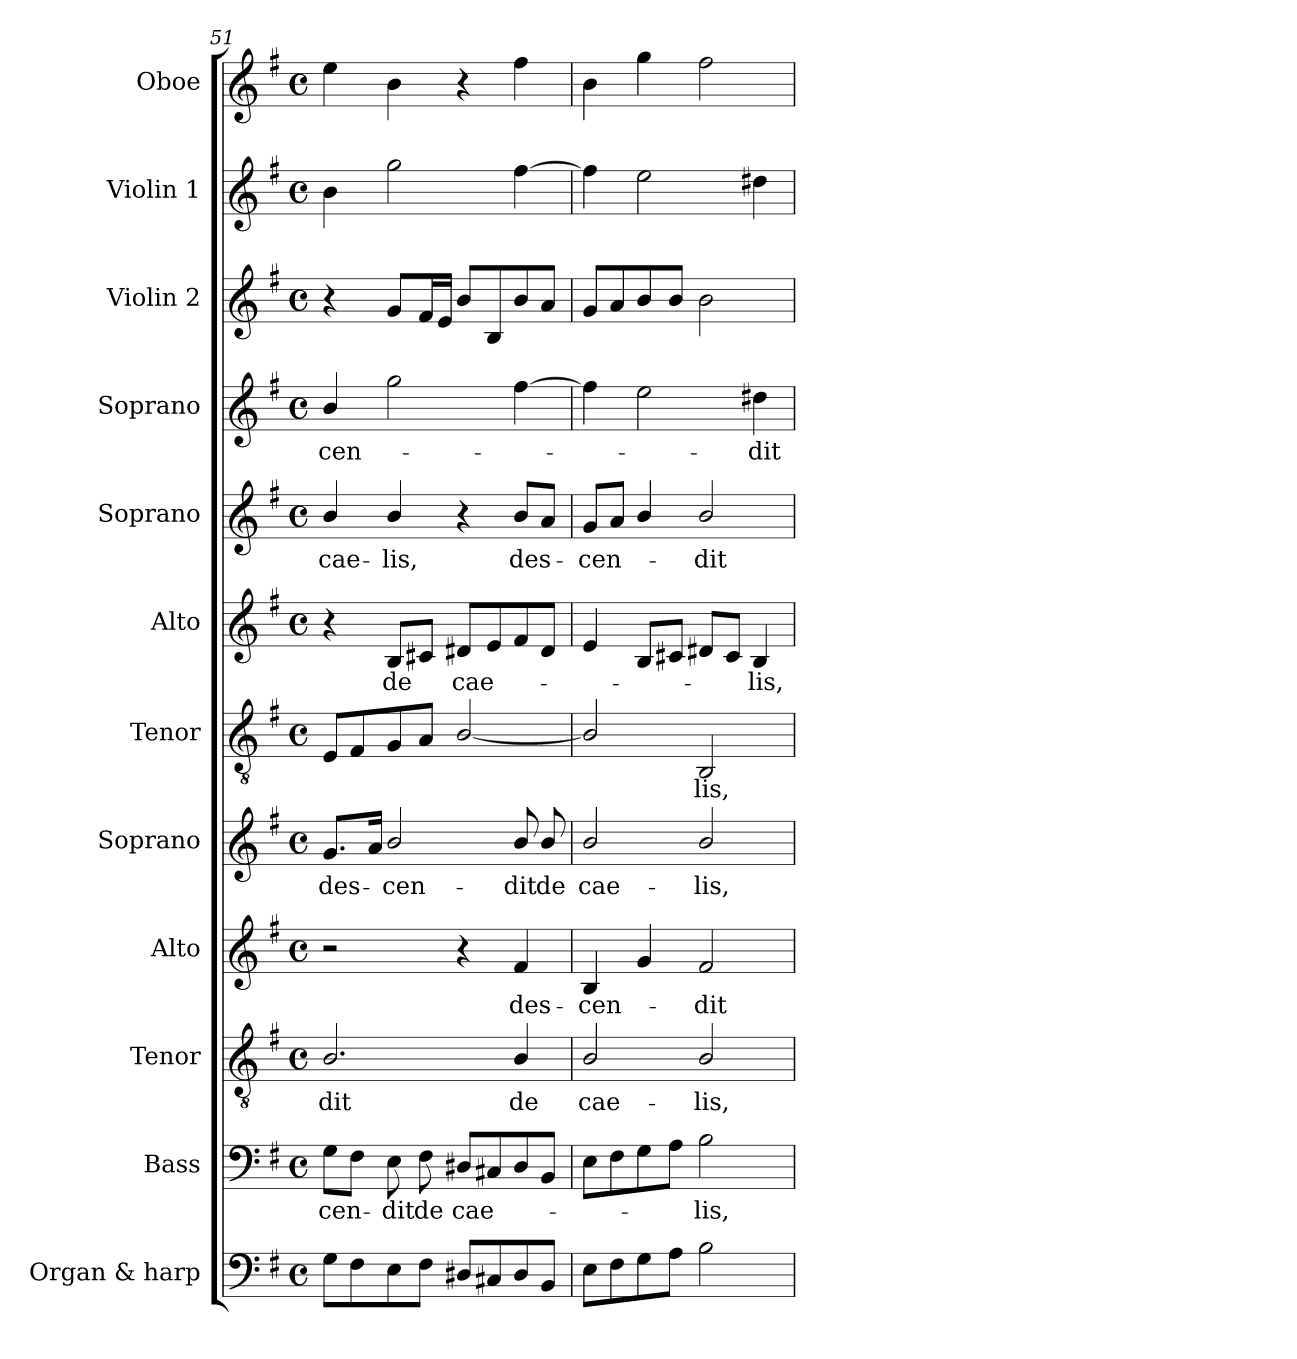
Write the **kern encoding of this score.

**kern	**kern	**text	**kern	**text	**kern	**text	**kern	**text	**kern	**text	**kern	**text	**kern	**text	**kern	**text	**kern	**kern	**kern
*part12	*part11	*part11	*part10	*part10	*part9	*part9	*part8	*part8	*part7	*part7	*part6	*part6	*part5	*part5	*part4	*part4	*part3	*part2	*part1
*staff12	*staff11	*staff11	*staff10	*staff10	*staff9	*staff9	*staff8	*staff8	*staff7	*staff7	*staff6	*staff6	*staff5	*staff5	*staff4	*staff4	*staff3	*staff2	*staff1
*I"Organ & harp	*I"Bass	*	*I"Tenor	*	*I"Alto	*	*I"Soprano	*	*I"Tenor	*	*I"Alto	*	*I"Soprano	*	*I"Soprano	*	*I"Violin 2	*I"Violin 1	*I"Oboe
*I'Org. & harp	*I'B.	*	*I'T.	*	*I'A.	*	*I'S.	*	*I'T.	*	*I'A.	*	*I'S.	*	*I'S.	*	*I'Vln. 2	*I'Vln. 1	*I'Ob.
*clefF4	*clefF4	*	*clefGv2	*	*clefG2	*	*clefG2	*	*clefGv2	*	*clefG2	*	*clefG2	*	*clefG2	*	*clefG2	*clefG2	*clefG2
*	*	*	*ITrd7c12	*	*	*	*	*	*ITrd7c12	*	*	*	*	*	*	*	*	*	*
*k[f#]	*k[f#]	*	*k[f#]	*	*k[f#]	*	*k[f#]	*	*k[f#]	*	*k[f#]	*	*k[f#]	*	*k[f#]	*	*k[f#]	*k[f#]	*k[f#]
*G:	*G:	*	*G:	*	*G:	*	*G:	*	*G:	*	*G:	*	*G:	*	*G:	*	*G:	*G:	*G:
*M4/4	*M4/4	*	*M4/4	*	*M4/4	*	*M4/4	*	*M4/4	*	*M4/4	*	*M4/4	*	*M4/4	*	*M4/4	*M4/4	*M4/4
*met(c)	*met(c)	*	*met(c)	*	*met(c)	*	*met(c)	*	*met(c)	*	*met(c)	*	*met(c)	*	*met(c)	*	*met(c)	*met(c)	*met(c)
=51	=51	=51	=51	=51	=51	=51	=51	=51	=51	=51	=51	=51	=51	=51	=51	=51	=51	=51	=51
!	!	!LO:LY:b:color=#000000	!	!	!	!	!	!	!	!	!	!	!	!	!	!	!	!	!
!	!	!	!	!LO:LY:b:color=#000000	!	!	!	!	!	!	!	!	!	!	!	!	!	!	!
!	!	!	!	!	!	!	!	!LO:LY:b:color=#000000	!	!	!	!	!	!	!	!	!	!	!
!	!	!	!	!	!	!	!	!	!	!	!	!	!	!LO:LY:b:color=#000000	!	!	!	!	!
!	!	!	!	!	!	!	!	!	!	!	!	!	!	!	!	!LO:LY:b:color=#000000	!	!	!
8Gi\L	8Gi\L	-cen-	2.BBi/	-dit	2r	.	8.gi/L	des-	8EEi/L	.	4r	.	4bi/	cae-	4bi/	-cen-	4r	4bi\	4eei\
8F#i\	8F#i\J	.	.	.	.	.	.	.	8FF#i/	.	.	.	.	.	.	.	.	.	.
.	.	.	.	.	.	.	16ai/Jk	.	.	.	.	.	.	.	.	.	.	.	.
!	!	!LO:LY:b:color=#000000	!	!	!	!	!	!	!	!	!	!	!	!	!	!	!	!	!
!	!	!	!	!	!	!	!	!LO:LY:b:color=#000000	!	!	!	!	!	!	!	!	!	!	!
!	!	!	!	!	!	!	!	!	!	!	!	!LO:LY:b:color=#000000	!	!	!	!	!	!	!
!	!	!	!	!	!	!	!	!	!	!	!	!	!	!LO:LY:b:color=#000000	!	!	!	!	!
8Ei\	8Ei\	-dit	.	.	.	.	2bi/	-cen-	8GGi/	.	8Bi/L	de	4bi/	-lis,	2ggi\	.	8gi/L	2ggi\	4bi\
!	!	!LO:LY:b:color=#000000	!	!	!	!	!	!	!	!	!	!	!	!	!	!	!	!	!
8F#i\J	8F#i\	de	.	.	.	.	.	.	8AAi/J	.	8c#Xi/J	.	.	.	.	.	16f#i/L	.	.
.	.	.	.	.	.	.	.	.	.	.	.	.	.	.	.	.	16ei/JJ	.	.
!	!	!LO:LY:b:color=#000000	!	!	!	!	!	!	!	!	!	!	!	!	!	!	!	!	!
!	!	!	!	!	!	!	!	!	!	!	!	!LO:LY:b:color=#000000	!	!	!	!	!	!	!
8D#Xi/L	8D#Xi/L	cae-	.	.	4r	.	.	.	[2BBi/	.	8d#Xi/L	cae-	4r	.	.	.	8bi/L	.	4r
8C#i/	8C#i/	.	.	.	.	.	.	.	.	.	8ei/	.	.	.	.	.	8Bi/	.	.
!	!	!	!	!LO:LY:b:color=#000000	!	!	!	!	!	!	!	!	!	!	!	!	!	!	!
!	!	!	!	!	!	!LO:LY:b:color=#000000	!	!	!	!	!	!	!	!	!	!	!	!	!
!	!	!	!	!	!	!	!	!LO:LY:b:color=#000000	!	!	!	!	!	!	!	!	!	!	!
!	!	!	!	!	!	!	!	!	!	!	!	!	!	!LO:LY:b:color=#000000	!	!	!	!	!
8D#i/	8D#i/	.	4BBi/	de	4f#i/	des-	8bi/	-dit	.	.	8f#i/	.	8bi/L	des-	[4ff#i\	.	8bi/	[4ff#i\	4ff#i\
!	!	!	!	!	!	!	!	!LO:LY:b:color=#000000	!	!	!	!	!	!	!	!	!	!	!
8BBi/J	8BBi/J	.	.	.	.	.	8bi/	de	.	.	8d#i/J	.	8ai/J	.	.	.	8ai/J	.	.
!!LO:PB:g=z
=52	=52	=52	=52	=52	=52	=52	=52	=52	=52	=52	=52	=52	=52	=52	=52	=52	=52	=52	=52
!	!	!	!	!LO:LY:b:color=#000000	!	!	!	!	!	!	!	!	!	!	!	!	!	!	!
!	!	!	!	!	!	!LO:LY:b:color=#000000	!	!	!	!	!	!	!	!	!	!	!	!	!
!	!	!	!	!	!	!	!	!LO:LY:b:color=#000000	!	!	!	!	!	!	!	!	!	!	!
!	!	!	!	!	!	!	!	!	!	!	!	!	!	!LO:LY:b:color=#000000	!	!	!	!	!
8Ei\L	8Ei\L	.	2BBi/	cae-	4Bi/	-cen-	2bi/	cae-	2BBi/]	.	4ei/	.	8gi/L	-cen-	4ff#i\]	.	8gi/L	4ff#i\]	4bi\
8F#i\	8F#i\	.	.	.	.	.	.	.	.	.	.	.	8ai/J	.	.	.	8ai/	.	.
8Gi\	8Gi\	.	.	.	4gi/	.	.	.	.	.	8Bi/L	.	4bi/	.	2eei\	.	8bi/	2eei\	4ggi\
8Ai\J	8Ai\J	.	.	.	.	.	.	.	.	.	8c#i/J	.	.	.	.	.	8bi/J	.	.
!	!	!LO:LY:b:color=#000000	!	!	!	!	!	!	!	!	!	!	!	!	!	!	!	!	!
!	!	!	!	!LO:LY:b:color=#000000	!	!	!	!	!	!	!	!	!	!	!	!	!	!	!
!	!	!	!	!	!	!LO:LY:b:color=#000000	!	!	!	!	!	!	!	!	!	!	!	!	!
!	!	!	!	!	!	!	!	!LO:LY:b:color=#000000	!	!	!	!	!	!	!	!	!	!	!
!	!	!	!	!	!	!	!	!	!	!LO:LY:b:color=#000000	!	!	!	!	!	!	!	!	!
!	!	!	!	!	!	!	!	!	!	!	!	!	!	!LO:LY:b:color=#000000	!	!	!	!	!
2Bi\	2Bi\	-lis,	2BBi/	-lis,	2f#i/	-dit	2bi/	-lis,	2BBBi/	-lis,	8d#Xi/L	.	2bi/	-dit	.	.	2bi\	.	2ff#i\
.	.	.	.	.	.	.	.	.	.	.	8c#i/J	.	.	.	.	.	.	.	.
!	!	!	!	!	!	!	!	!	!	!	!	!LO:LY:b:color=#000000	!	!	!	!	!	!	!
!	!	!	!	!	!	!	!	!	!	!	!	!	!	!	!	!LO:LY:b:color=#000000	!	!	!
.	.	.	.	.	.	.	.	.	.	.	4Bi/	-lis,	.	.	4dd#Xi\	-dit	.	4dd#Xi\	.
=	=	=	=	=	=	=	=	=	=	=	=	=	=	=	=	=	=	=	=
*-	*-	*-	*-	*-	*-	*-	*-	*-	*-	*-	*-	*-	*-	*-	*-	*-	*-	*-	*-
